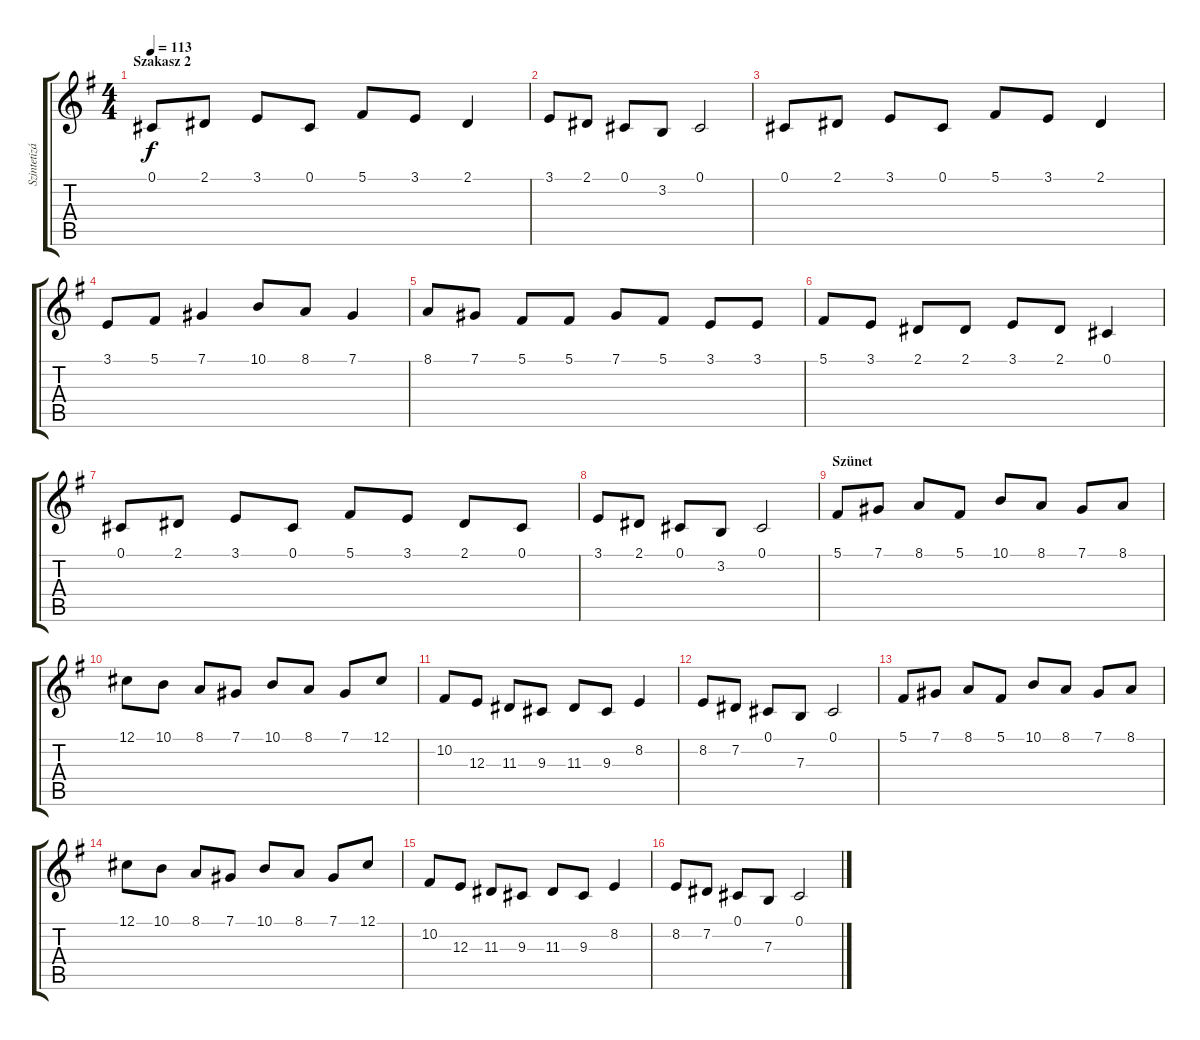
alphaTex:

\track ("Szintetizátor 1" "Szintetizá") {instrument stringensemble2}
\staff {score tabs}
\tuning (Db4 Ab3 E3 B2 Gb2 Db2) {hide}
\ts (4 4)
\section ("" "Szakasz 2")
\tempo 113
\clef g2
\ks g
0.1.8{dy f} 2.1.8 3.1.8 0.1.8 5.1.8 3.1.8 2.1.4 |
3.1.8 2.1.8 0.1.8 3.2.8 0.1.2 |
0.1.8 2.1.8 3.1.8 0.1.8 5.1.8 3.1.8 2.1.4 |
3.1.8 5.1.8 7.1.4 10.1.8 8.1.8 7.1.4 |
8.1.8 7.1.8 5.1.8 5.1.8 7.1.8 5.1.8 3.1.8 3.1.8 |
5.1.8 3.1.8 2.1.8 2.1.8 3.1.8 2.1.8 0.1.4 |
0.1.8 2.1.8 3.1.8 0.1.8 5.1.8 3.1.8 2.1.8 0.1.8 |
3.1.8 2.1.8 0.1.8 3.2.8 0.1.2 |
\section ("" "Szünet")
5.1.8 7.1.8 8.1.8 5.1.8 10.1.8 8.1.8 7.1.8 8.1.8 |
12.1.8 10.1.8 8.1.8 7.1.8 10.1.8 8.1.8 7.1.8 12.1.8 |
10.2.8 12.3.8 11.3.8 9.3.8 11.3.8 9.3.8 8.2.4 |
8.2.8 7.2.8 0.1.8 7.3.8 0.1.2 |
5.1.8 7.1.8 8.1.8 5.1.8 10.1.8 8.1.8 7.1.8 8.1.8 |
12.1.8 10.1.8 8.1.8 7.1.8 10.1.8 8.1.8 7.1.8 12.1.8 |
10.2.8 12.3.8 11.3.8 9.3.8 11.3.8 9.3.8 8.2.4 |
8.2.8 7.2.8 0.1.8 7.3.8 0.1.2
